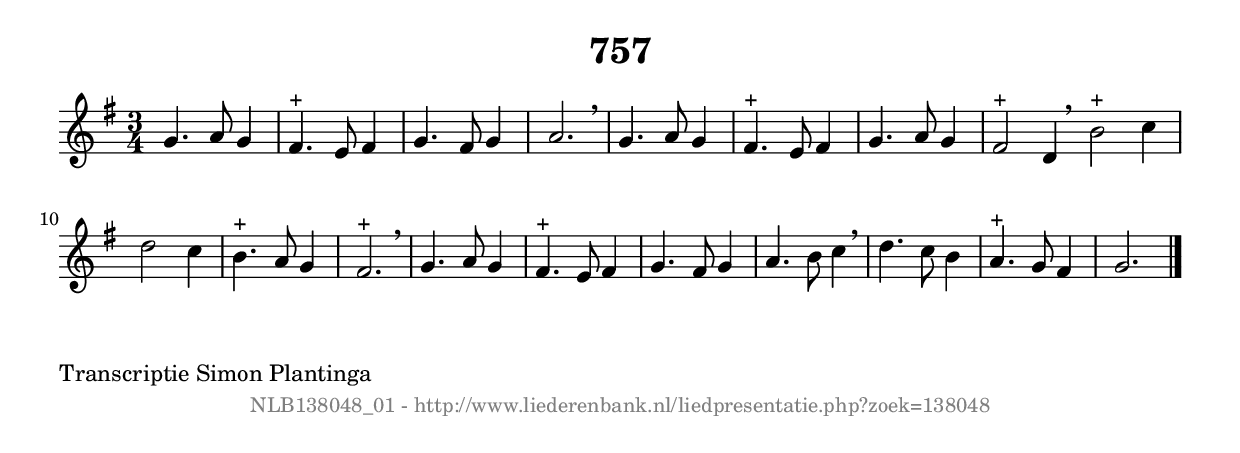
%
% produced by wce2krn 1.64 (7 June 2014)
%
\version"2.16"
#(append! paper-alist '(("long" . (cons (* 210 mm) (* 2000 mm)))))
#(set-default-paper-size "long")
sb = {\breathe}
mBreak = {\breathe }
bBreak = {\breathe }
x = {\once\override NoteHead #'style = #'cross }
gl=\glissando
itime={\override Staff.TimeSignature #'stencil = ##f }
ficta = {\once\set suggestAccidentals = ##t}
fine = {\once\override Score.RehearsalMark #'self-alignment-X = #1 \mark \markup {\italic{Fine}}}
dc = {\once\override Score.RehearsalMark #'self-alignment-X = #1 \mark \markup {\italic{D.C.}}}
dcf = {\once\override Score.RehearsalMark #'self-alignment-X = #1 \mark \markup {\italic{D.C. al Fine}}}
dcc = {\once\override Score.RehearsalMark #'self-alignment-X = #1 \mark \markup {\italic{D.C. al Coda}}}
ds = {\once\override Score.RehearsalMark #'self-alignment-X = #1 \mark \markup {\italic{D.S.}}}
dsf = {\once\override Score.RehearsalMark #'self-alignment-X = #1 \mark \markup {\italic{D.S. al Fine}}}
dsc = {\once\override Score.RehearsalMark #'self-alignment-X = #1 \mark \markup {\italic{D.S. al Coda}}}
pv = {\set Score.repeatCommands = #'((volta "1"))}
sv = {\set Score.repeatCommands = #'((volta "2"))}
tv = {\set Score.repeatCommands = #'((volta "3"))}
qv = {\set Score.repeatCommands = #'((volta "4"))}
xv = {\set Score.repeatCommands = #'((volta #f))}
\header{ tagline = ""
title = "757"
}
\score {{
\key g \major
\relative g'
{
\set melismaBusyProperties = #'()
\time 3/4
\tempo 4=120
\override Score.MetronomeMark #'transparent = ##t
\override Score.RehearsalMark #'break-visibility = #(vector #t #t #f)
g4. a8 g4 | fis4.^"+" e8 fis4 | g4. fis8 g4 | a2. \sb | g4. a8 g4 | fis4.^"+" e8 fis4 | g4. a8 g4 | fis2^"+" d4 \bar ":|:" \bBreak
b'2^"+" c4 | d2 c4 | b4.^"+" a8 g4 | fis2.^"+" \sb | g4. a8 g4 | fis4.^"+" e8 fis4 | g4. fis8 g4 | a4. b8 c4 \sb | d4. c8 b4 | a4.^"+" g8 fis4 | g2. \bar "|."
 }}
 \midi { }
 \layout {
            indent = 0.0\cm
}
}
\markup { \wordwrap-string #" 
Transcriptie Simon Plantinga
"}
\markup { \vspace #0 } \markup { \with-color #grey \fill-line { \center-column { \smaller "NLB138048_01 - http://www.liederenbank.nl/liedpresentatie.php?zoek=138048" } } }
